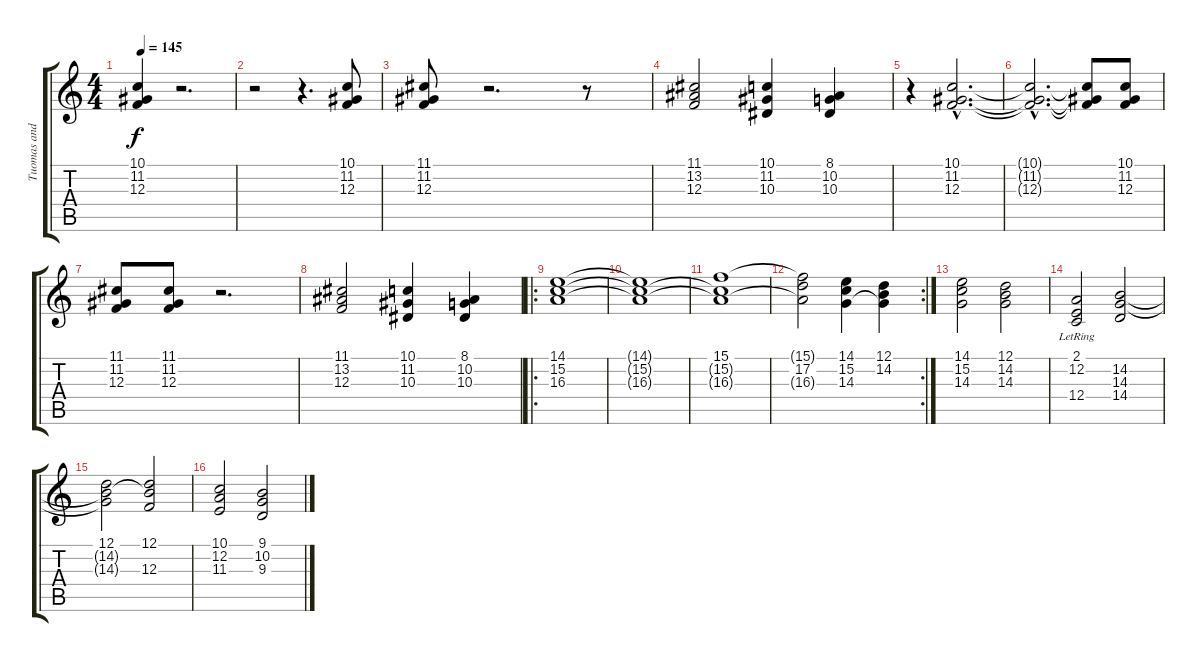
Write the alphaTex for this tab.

\track ("Tuomas and his synth" "Tuomas and") {instrument stringensemble1}
\staff {score tabs}
\tuning (D4 A3 F3 C3 G2 D2) {hide}
\ts (4 4)
\tempo 145
\clef g2
\ks c
(10.1 11.2 12.3).4{dy f instrument stringensemble1} r.2{d} |
r.2 r.4{d} (10.1 11.2 12.3).8 |
(11.1 11.2 12.3).8 r.2{d} r.8 |
(11.1 13.2 12.3).2 (10.1 11.2 10.3).4 (8.1 10.2 10.3).4 |
r.4 (10.1{hac} 11.2{hac} 12.3{hac}).2{d} |
(10.1{hac t} 11.2{hac t} 12.3{hac t}).2{d} (10.1{t} 11.2{t} 12.3{t}).8 (10.1 11.2 12.3).8 |
(11.1 11.2 12.3).8 (11.1 11.2 12.3).8 r.2{d} |
(11.1 13.2 12.3).2 (10.1 11.2 10.3).4 (8.1 10.2 10.3).4 |
\ro
(14.1 15.2 16.3).1 |
(14.1{t} 15.2{t} 16.3{t}).1 |
(15.1 15.2{t} 16.3{t}).1 |
\rc 2
(15.1{t} 17.2 16.3{t}).2 (14.1 15.2 14.3).4 (12.1 14.2 14.3{t}).4 |
(14.1 15.2 14.3).2 (12.1 14.2 14.3).2 |
(2.1 12.2 12.4{lr}).2 (14.2 14.3 14.4).2 |
(12.1 14.2{t} 14.3{t}).2 (12.1 14.2{t} 12.3).2 |
(10.1 12.2 11.3).2 (9.1 10.2 9.3).2
